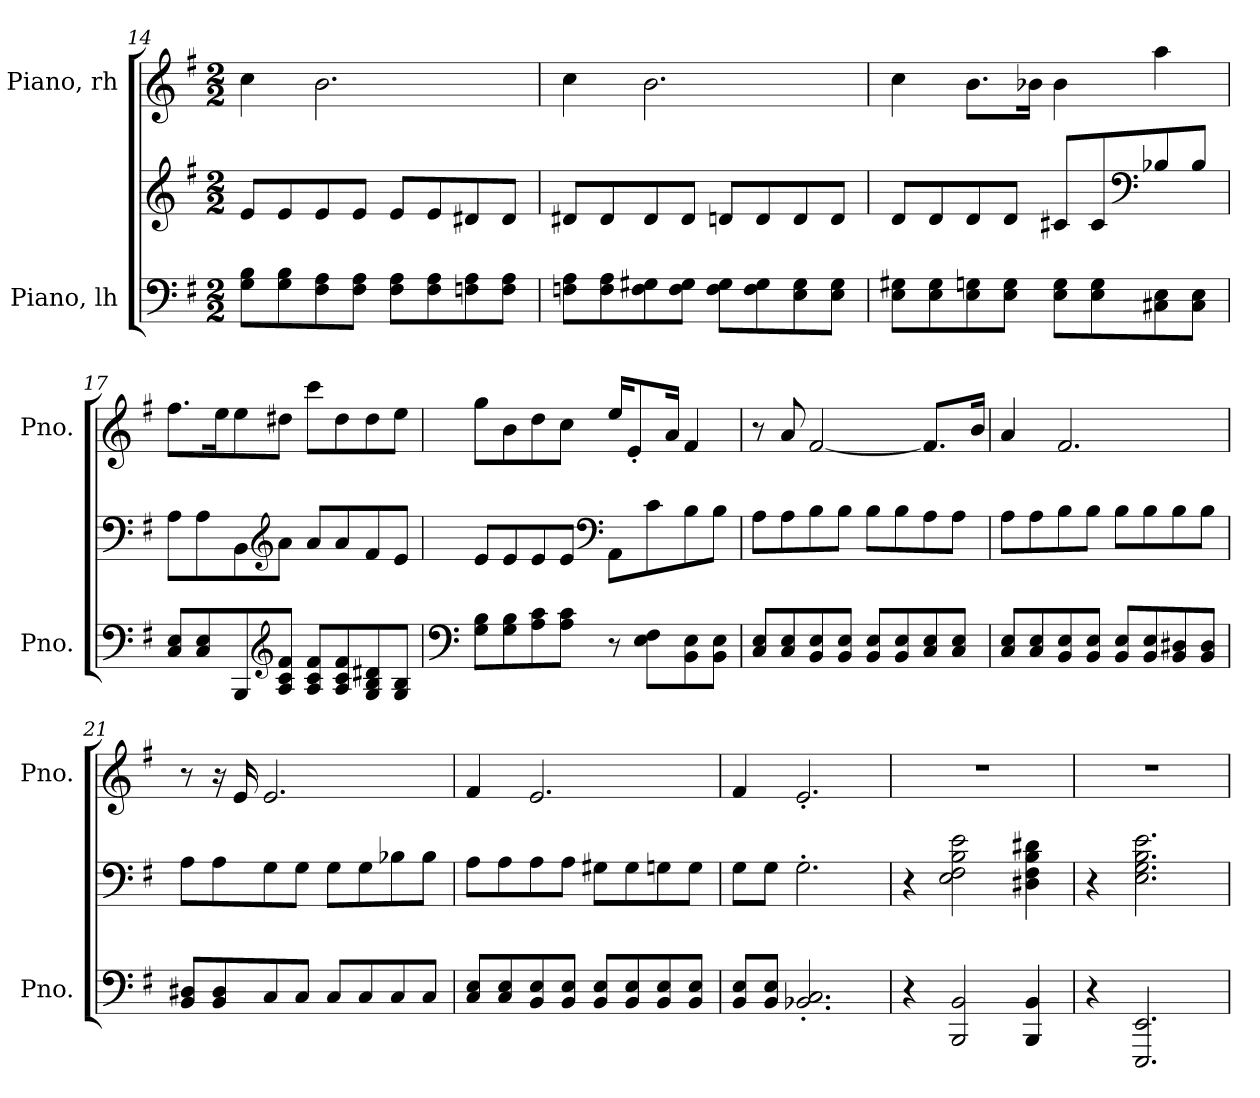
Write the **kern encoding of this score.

**kern	**kern	**kern
*part2	*part2	*part1
*staff3	*staff2	*staff1
*I"Piano, lh	*	*I"Piano, rh
*I'Pno.	*	*I'Pno.
*clefF4	*clefG2	*clefG2
*k[f#]	*k[f#]	*k[f#]
*M2/2	*M2/2	*M2/2
=14	=14	=14
8G\ 8B\L	8e/L	4cc\
8G\ 8B\	8e/	.
8F#\ 8A\	8e/	2.b\
8F#\ 8A\J	8e/J	.
8F#\ 8A\L	8e/L	.
8F#\ 8A\	8e/	.
8Fn\ 8A\	8d#X/	.
8F\ 8A\J	8d#/J	.
=15	=15	=15
8Fn\ 8A\L	8d#X/L	4cc\
8F\ 8A\	8d#/	.
8F\ 8G#X\	8d#/	2.b\
8F\ 8G#\J	8d#/J	.
8F\ 8G#\L	8dn/L	.
8F\ 8G#\	8d/	.
8E\ 8G#\	8d/	.
8E\ 8G#\J	8d/J	.
!!LO:LB:g=z
=16	=16	=16
8E\ 8G#X\L	8d/L	4cc\
8E\ 8G#\	8d/	.
8E\ 8Gn\	8d/	8.b\L
8E\ 8G\J	8d/J	.
.	.	16b-X\Jk
8E\ 8G\L	8c#X/L	4b-\
8E\ 8G\	8c#/	.
*	*clefF4	*
8C#X\ 8E\	8B-X/	4aa\
8C#\ 8E\J	8B-/J	.
=17	=17	=17
8C/ 8E/L	8A\L	8.ff#\L
8C/ 8E/	8A\	.
.	.	16ee\K
8BBB/	8BB\	8ee\
*clefG2	*clefG2	*
8A/ 8c/ 8f#/J	8a\J	8dd#X\J
8A/ 8c/ 8f#/L	8a/L	8ccc\L
8A/ 8c/ 8f#/	8a/	8dd#\
8G/ 8B/ 8d#X/	8f#/	8dd#\
8G/ 8B/J	8e/J	8ee\J
=18	=18	=18
*clefF4	*	*
8G\ 8B\L	8e/L	8gg\L
8G\ 8B\	8e/	8b\
8A\ 8c\	8e/	8dd\
8A\ 8c\J	8e/J	8cc\J
*	*clefF4	*
8r	8AA\L	16ee/KL
.	.	8e'/
8E\ 8F#\L	8c\	.
.	.	16a/Jk
8BB\ 8E\	8B\	4f#/
8BB\ 8E\J	8B\J	.
!!LO:LB:g=z
=19	=19	=19
8C/ 8E/L	8A\L	8r
8C/ 8E/	8A\	8a/
8BB/ 8E/	8B\	[2f#/
8BB/ 8E/J	8B\J	.
8BB/ 8E/L	8B\L	.
8BB/ 8E/	8B\	.
8C/ 8E/	8A\	8.f#/L]
8C/ 8E/J	8A\J	.
.	.	16b/Jk
=20	=20	=20
8C/ 8E/L	8A\L	4a/
8C/ 8E/	8A\	.
8BB/ 8E/	8B\	2.f#/
8BB/ 8E/J	8B\J	.
8BB/ 8E/L	8B\L	.
8BB/ 8E/	8B\	.
8BB/ 8D#X/	8B\	.
8BB/ 8D#/J	8B\J	.
=21	=21	=21
8BB/ 8D#X/L	8A\L	8r
8BB/ 8D#/	8A\	16r
.	.	16e/
8C/	8G\	2.e/
8C/J	8G\J	.
8C/L	8G\L	.
8C/	8G\	.
8C/	8B-X\	.
8C/J	8B-\J	.
=22	=22	=22
8C/ 8E/L	8A\L	4f#/
8C/ 8E/	8A\	.
8BB/ 8E/	8A\	2.e/
8BB/ 8E/J	8A\J	.
8BB/ 8E/L	8G#X\L	.
8BB/ 8E/	8G#\	.
8BB/ 8E/	8Gn\	.
8BB/ 8E/J	8G\J	.
!!LO:LB:g=z
=23	=23	=23
8BB/ 8E/L	8G\L	4f#/
8BB/ 8E/J	8G\J	.
2.BB-X/' 2.C/'	2.G'\	2.e'/
=24	=24	=24
4r	4r	1r
2BBB/ 2BB/	2E\ 2F#\ 2B\ 2e\	.
4BBB/ 4BB/	4D#X\ 4F#\ 4B\ 4d#X\	.
=25	=25	=25
4r	4r	1r
2.EEE/ 2.EE/	2.E\ 2.G\ 2.B\ 2.e\	.
=	=	=
*-	*-	*-
